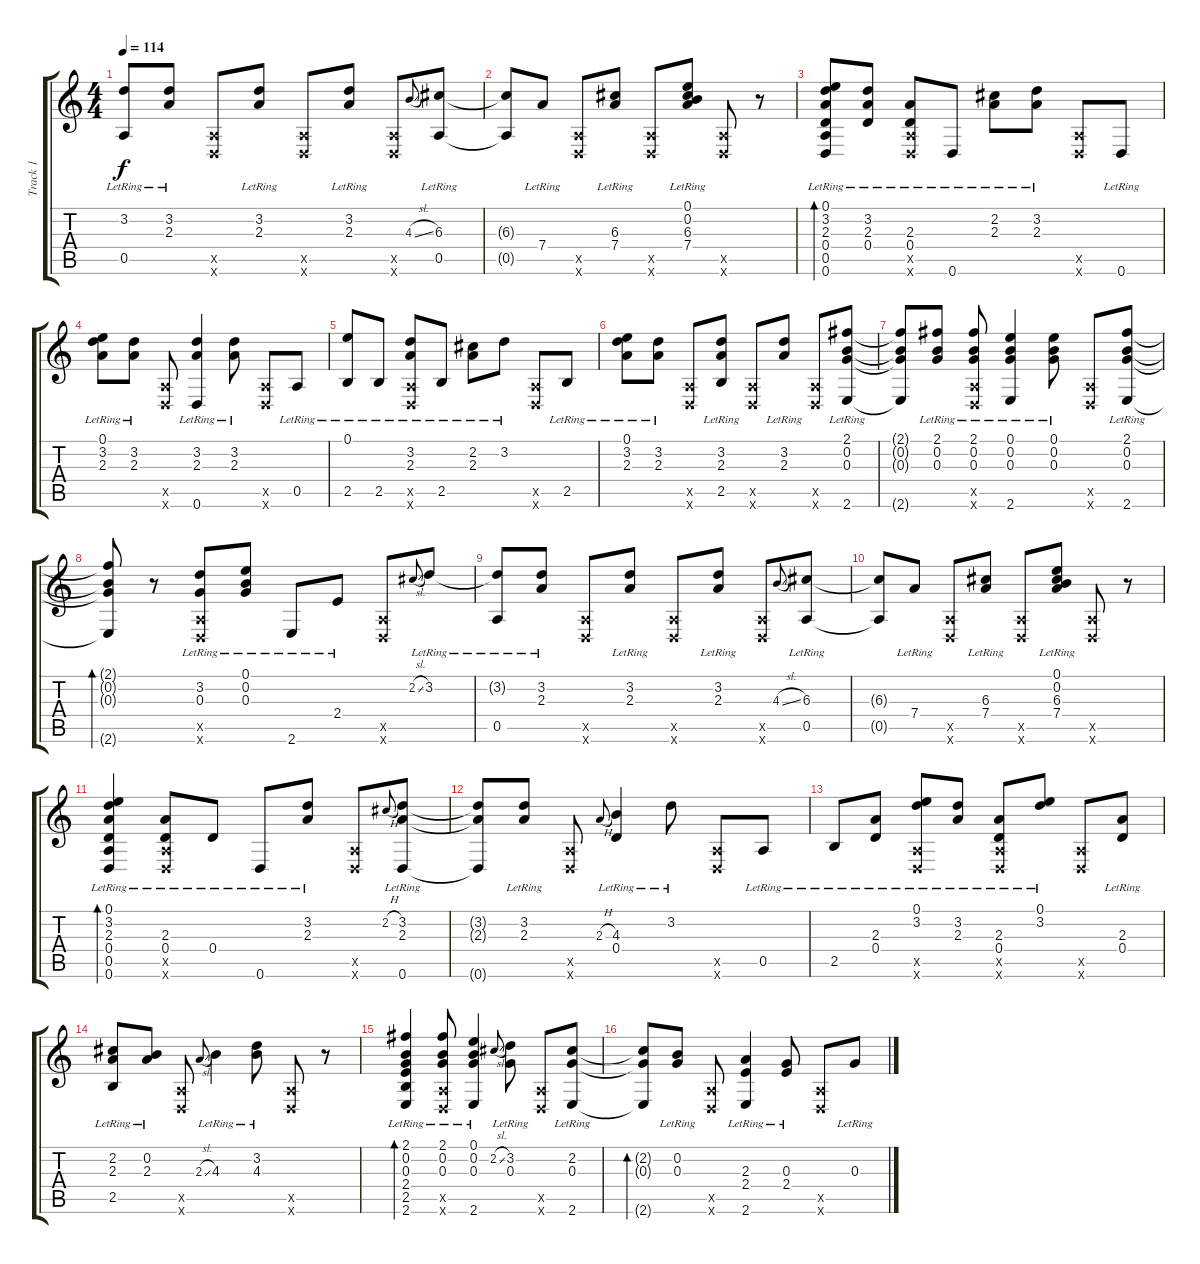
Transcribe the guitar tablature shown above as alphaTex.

\track ("Track 1" "Track 1") {instrument acousticguitarsteel}
\staff {score tabs}
\tuning (E4 B3 G3 D3 A2 D2) {hide}
\ts (4 4)
\tempo 114
\clef g2
\ks c
(3.2{t} 0.5{lr}).8{dy f} (3.2{lr} 2.3{lr}).8 (0.5{x} 0.6{x}).8 (3.2{lr} 2.3{lr}).8 (0.5{x} 0.6{x}).8 (3.2{lr} 2.3{lr}).8 (0.5{x} 0.6{x}).8 4.3{sl}.8{gr onbeat} (6.3{lr} 0.5{lr}).8 |
(6.3{t} 0.5{t}).8 7.4{lr}.8 (0.5{x} 0.6{x}).8 (6.3{lr} 7.4{lr}).8 (0.5{x} 0.6{x}).8 (0.1{lr} 0.2{lr} 6.3{lr} 7.4{lr}).8 (0.5{x} 0.6{x}).8 r.8 |
(0.1{lr} 3.2{lr} 2.3{lr} 0.4{lr} 0.5{lr} 0.6{lr}).8{bd 120} (3.2{lr} 2.3{lr} 0.4{lr}).8 (2.3{lr} 0.4{lr} 0.5{x} 0.6{x}).8 0.6{lr}.8 (2.2{lr} 2.3{lr}).8 (3.2{lr} 2.3{lr}).8 (0.5{x} 0.6{x}).8 0.6{lr}.8 |
(0.1{lr} 3.2{lr} 2.3{lr}).8 (3.2{lr} 2.3{lr}).8 (0.5{x} 0.6{x}).8 (3.2{lr} 2.3{lr} 0.6{lr}).4 (3.2{lr} 2.3{lr}).8 (0.5{x} 0.6{x}).8 0.5{lr}.8 |
(0.1{lr} 2.5{lr}).8 2.5{lr}.8 (3.2{lr} 2.3{lr} 0.5{x} 0.6{x}).8 2.5{lr}.8 (2.2{lr} 2.3{lr}).8 3.2{lr}.8 (0.5{x} 0.6{x}).8 2.5{lr}.8 |
(0.1{lr} 3.2{lr} 2.3{lr}).8 (3.2{lr} 2.3{lr}).8 (0.5{x} 0.6{x}).8 (3.2{lr} 2.3{lr} 2.5{lr}).8 (0.5{x} 0.6{x}).8 (3.2{lr} 2.3{lr}).8 (0.5{x} 0.6{x}).8 (2.1{lr} 0.2{lr} 0.3{lr} 2.6{lr}).8 |
(2.1{t} 0.2{t} 0.3{t} 2.6{t}).8 (2.1{lr} 0.2{lr} 0.3{lr}).8 (2.1{lr} 0.2{lr} 0.3{lr} 0.5{x} 0.6{x}).8 (0.1{lr} 0.2{lr} 0.3{lr} 2.6{lr}).4 (0.1{lr} 0.2{lr} 0.3{lr}).8 (0.5{x} 0.6{x}).8 (2.1{lr} 0.2{lr} 0.3{lr} 2.6{lr}).8 |
(2.1{t} 0.2{t} 0.3{t} 2.6{t}).8{bd 120} r.8 (3.2{lr} 0.3{lr} 0.5{x} 0.6{x}).8 (0.1{lr} 0.2{lr} 0.3{lr}).8 2.6{lr}.8 2.4{lr}.8 (0.5{x} 0.6{x}).8 2.2{sl}.8{gr onbeat} 3.2{lr}.8 |
(3.2{t} 0.5{lr}).8 (3.2{lr} 2.3{lr}).8 (0.5{x} 0.6{x}).8 (3.2{lr} 2.3{lr}).8 (0.5{x} 0.6{x}).8 (3.2{lr} 2.3{lr}).8 (0.5{x} 0.6{x}).8 4.3{sl}.8{gr onbeat} (6.3{lr} 0.5{lr}).8 |
(6.3{t} 0.5{t}).8 7.4{lr}.8 (0.5{x} 0.6{x}).8 (6.3{lr} 7.4{lr}).8 (0.5{x} 0.6{x}).8 (0.1{lr} 0.2{lr} 6.3{lr} 7.4{lr}).8 (0.5{x} 0.6{x}).8 r.8 |
(0.1{lr} 3.2{lr} 2.3{lr} 0.4{lr} 0.5{lr} 0.6{lr}).4{bd 120} (2.3{lr} 0.4{lr} 0.5{x} 0.6{x}).8 0.4{lr}.8 0.6{lr}.8 (3.2{lr} 2.3{lr}).8 (0.5{x} 0.6{x}).8 2.2{h}.8{gr onbeat} (3.2{lr} 2.3{lr} 0.6{lr}).8 |
(3.2{t} 2.3{t} 0.6{t}).8 (3.2{lr} 2.3{lr}).8 (0.5{x} 0.6{x}).8 2.3{h}.8{gr onbeat} (4.3{lr} 0.4{lr}).4 3.2{lr}.8 (0.5{x} 0.6{x}).8 0.5{lr}.8 |
2.5{lr}.8 (2.3{lr} 0.4{lr}).8 (0.1{lr} 3.2{lr} 0.5{x} 0.6{x}).8 (3.2{lr} 2.3{lr}).8 (2.3{lr} 0.4{lr} 0.5{x} 0.6{x}).8 (0.1{lr} 3.2{lr}).8 (0.5{x} 0.6{x}).8 (2.3{lr} 0.4{lr}).8 |
(2.2{lr} 2.3{lr} 2.5{lr}).8 (0.2{lr} 2.3{lr}).8 (0.5{x} 0.6{x}).8 2.3{sl}.8{gr onbeat} 4.3{lr}.4 (3.2{lr} 4.3{lr}).8 (0.5{x} 0.6{x}).8 r.8 |
(2.1{lr} 0.2{lr} 0.3{lr} 2.4{lr} 2.5{lr} 2.6{lr}).4{bd 120} (2.1{lr} 0.2{lr} 0.3{lr} 0.5{x} 0.6{x}).8 (0.1{lr} 0.2{lr} 0.3{lr} 2.6{lr}).4 2.2{sl}.8{gr onbeat} (3.2{lr} 0.3{lr}).8 (0.5{x} 0.6{x}).8 (2.2{lr} 0.3{lr} 2.6{lr}).8 |
(2.2{t} 0.3{t} 2.6{t}).8{bd 120} (0.2{lr} 0.3{lr}).8 (0.5{x} 0.6{x}).8 (2.3{lr} 2.4{lr} 2.6{lr}).4 (0.3{lr} 2.4{lr}).8 (0.5{x} 0.6{x}).8 0.3{h lr}.8
